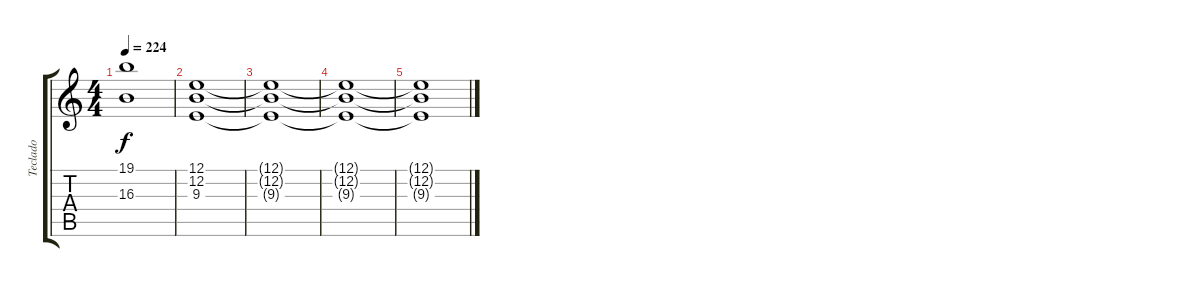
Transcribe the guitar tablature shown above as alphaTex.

\track ("Teclado" "Teclado") {instrument drawbarorgan}
\staff {score tabs}
\tuning (E4 B3 G3 D3 A2 E2) {hide}
\ts (4 4)
\tempo 224
\clef g2
\ks c
(19.1 16.3).1{dy f} |
(12.1 12.2 9.3).1 |
(12.1{t} 12.2{t} 9.3{t}).1 |
(12.1{t} 12.2{t} 9.3{t}).1 |
(12.1{t} 12.2{t} 9.3{t}).1
